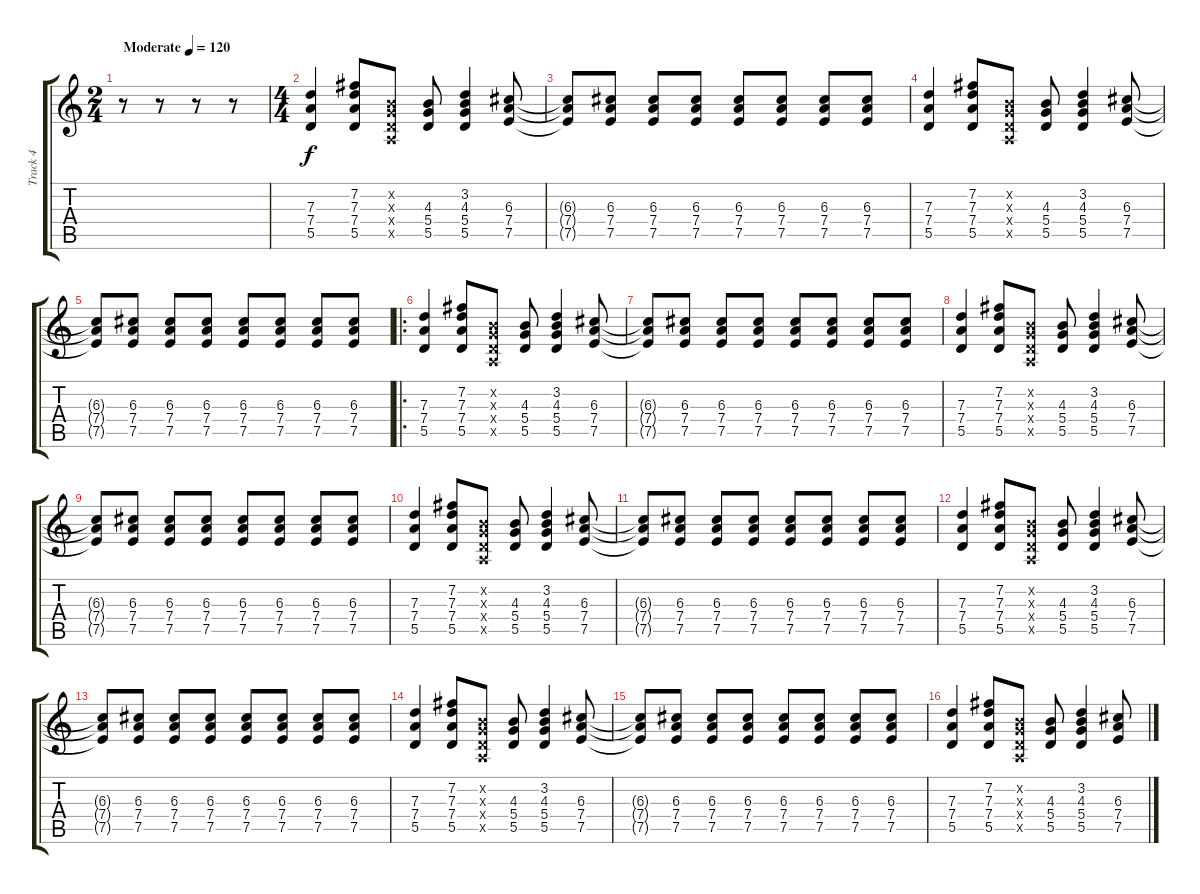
\track ("Track 4" "Track 4") {instrument electricguitarclean}
\staff {score tabs}
\tuning (E4 B3 G3 D3 A2 E2) {hide}
\ts (2 4)
\tempo (120 "Moderate")
\clef g2
\ks c
r.8{dy f instrument electricguitarclean} r.8 r.8 r.8 |
\ts (4 4)
(7.3 7.4 5.5).4 (7.2 7.3 7.4 5.5).8 (0.2{x} 0.3{x} 0.4{x} 0.5{x}).8 (4.3 5.4 5.5).8 (3.2 4.3 5.4 5.5).4 (6.3 7.4 7.5).8 |
(6.3{t} 7.4{t} 7.5{t}).8 (6.3 7.4 7.5).8 (6.3 7.4 7.5).8 (6.3 7.4 7.5).8 (6.3 7.4 7.5).8 (6.3 7.4 7.5).8 (6.3 7.4 7.5).8 (6.3 7.4 7.5).8 |
(7.3 7.4 5.5).4 (7.2 7.3 7.4 5.5).8 (0.2{x} 0.3{x} 0.4{x} 0.5{x}).8 (4.3 5.4 5.5).8 (3.2 4.3 5.4 5.5).4 (6.3 7.4 7.5).8 |
(6.3{t} 7.4{t} 7.5{t}).8 (6.3 7.4 7.5).8 (6.3 7.4 7.5).8 (6.3 7.4 7.5).8 (6.3 7.4 7.5).8 (6.3 7.4 7.5).8 (6.3 7.4 7.5).8 (6.3 7.4 7.5).8 |
\ro
(7.3 7.4 5.5).4 (7.2 7.3 7.4 5.5).8 (0.2{x} 0.3{x} 0.4{x} 0.5{x}).8 (4.3 5.4 5.5).8 (3.2 4.3 5.4 5.5).4 (6.3 7.4 7.5).8 |
(6.3{t} 7.4{t} 7.5{t}).8 (6.3 7.4 7.5).8 (6.3 7.4 7.5).8 (6.3 7.4 7.5).8 (6.3 7.4 7.5).8 (6.3 7.4 7.5).8 (6.3 7.4 7.5).8 (6.3 7.4 7.5).8 |
(7.3 7.4 5.5).4 (7.2 7.3 7.4 5.5).8 (0.2{x} 0.3{x} 0.4{x} 0.5{x}).8 (4.3 5.4 5.5).8 (3.2 4.3 5.4 5.5).4 (6.3 7.4 7.5).8 |
(6.3{t} 7.4{t} 7.5{t}).8 (6.3 7.4 7.5).8 (6.3 7.4 7.5).8 (6.3 7.4 7.5).8 (6.3 7.4 7.5).8 (6.3 7.4 7.5).8 (6.3 7.4 7.5).8 (6.3 7.4 7.5).8 |
(7.3 7.4 5.5).4 (7.2 7.3 7.4 5.5).8 (0.2{x} 0.3{x} 0.4{x} 0.5{x}).8 (4.3 5.4 5.5).8 (3.2 4.3 5.4 5.5).4 (6.3 7.4 7.5).8 |
(6.3{t} 7.4{t} 7.5{t}).8 (6.3 7.4 7.5).8 (6.3 7.4 7.5).8 (6.3 7.4 7.5).8 (6.3 7.4 7.5).8 (6.3 7.4 7.5).8 (6.3 7.4 7.5).8 (6.3 7.4 7.5).8 |
(7.3 7.4 5.5).4 (7.2 7.3 7.4 5.5).8 (0.2{x} 0.3{x} 0.4{x} 0.5{x}).8 (4.3 5.4 5.5).8 (3.2 4.3 5.4 5.5).4 (6.3 7.4 7.5).8 |
(6.3{t} 7.4{t} 7.5{t}).8 (6.3 7.4 7.5).8 (6.3 7.4 7.5).8 (6.3 7.4 7.5).8 (6.3 7.4 7.5).8 (6.3 7.4 7.5).8 (6.3 7.4 7.5).8 (6.3 7.4 7.5).8 |
(7.3 7.4 5.5).4 (7.2 7.3 7.4 5.5).8 (0.2{x} 0.3{x} 0.4{x} 0.5{x}).8 (4.3 5.4 5.5).8 (3.2 4.3 5.4 5.5).4 (6.3 7.4 7.5).8 |
(6.3{t} 7.4{t} 7.5{t}).8 (6.3 7.4 7.5).8 (6.3 7.4 7.5).8 (6.3 7.4 7.5).8 (6.3 7.4 7.5).8 (6.3 7.4 7.5).8 (6.3 7.4 7.5).8 (6.3 7.4 7.5).8 |
(7.3 7.4 5.5).4 (7.2 7.3 7.4 5.5).8 (0.2{x} 0.3{x} 0.4{x} 0.5{x}).8 (4.3 5.4 5.5).8 (3.2 4.3 5.4 5.5).4 (6.3 7.4 7.5).8
